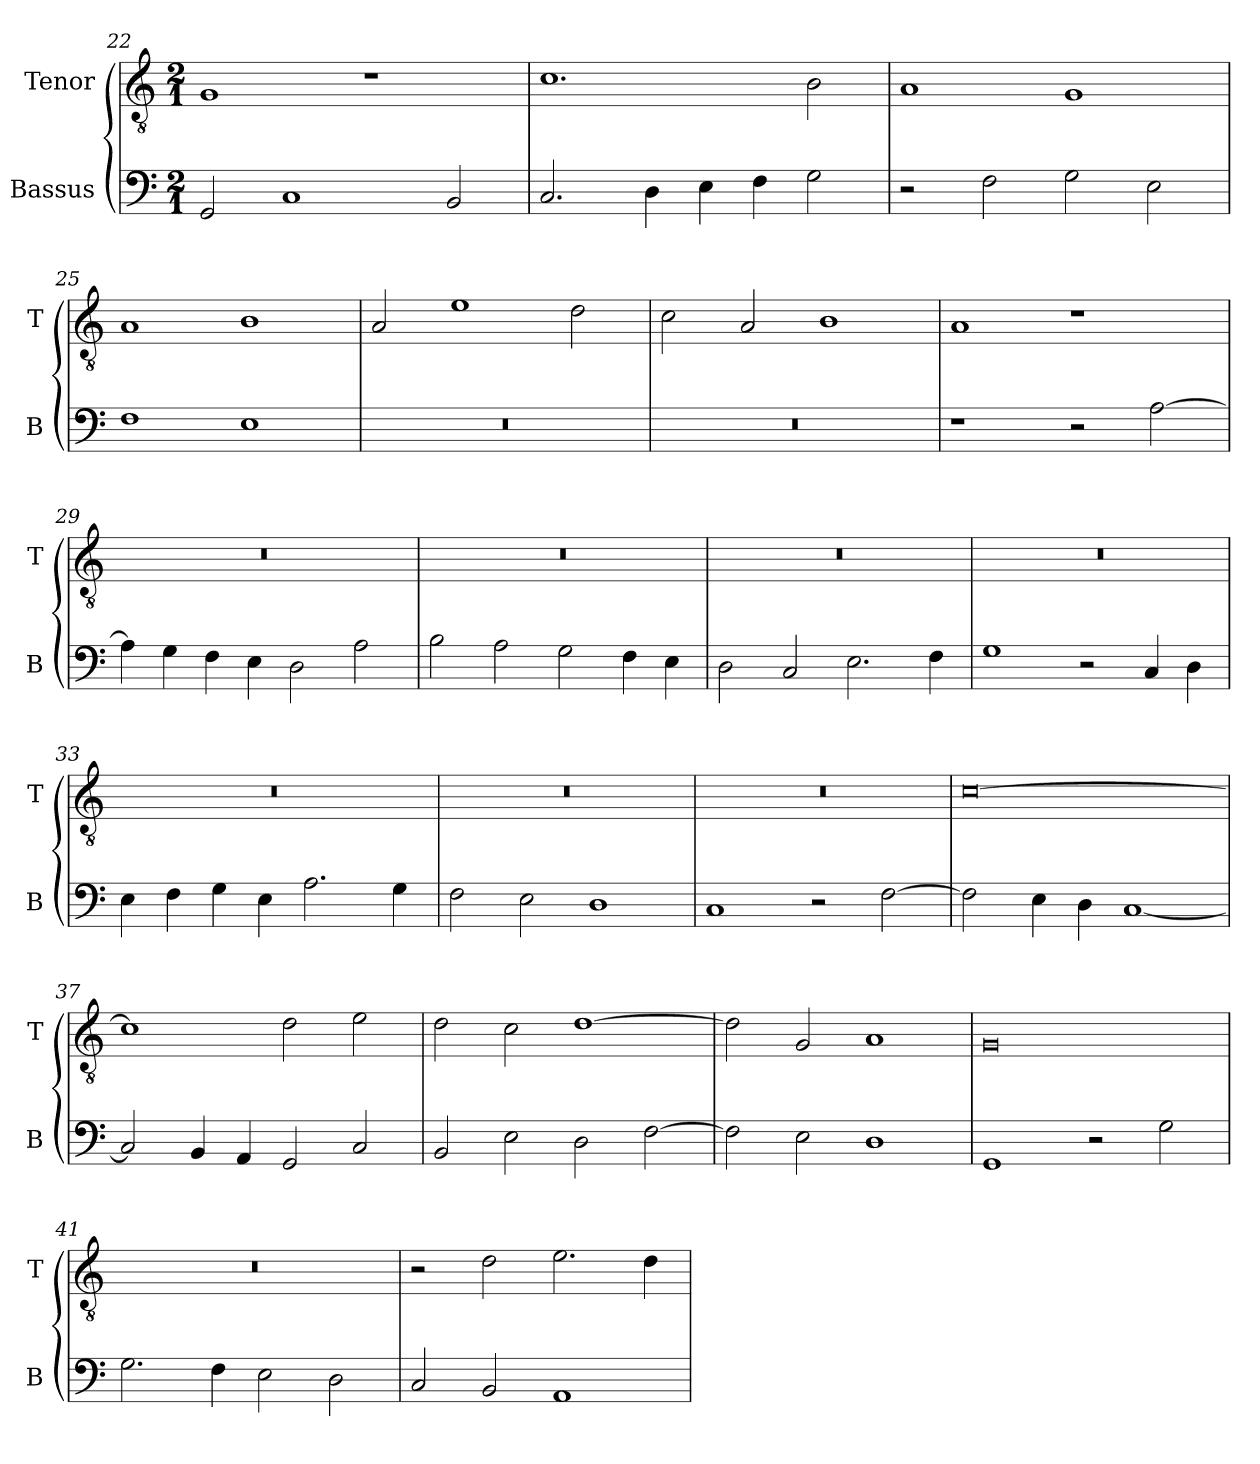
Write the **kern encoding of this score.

**kern	**kern
*part2	*part1
*staff2	*staff1
*I"Bassus	*I"Tenor
*I'B	*I'T
*clefF4	*clefGv2
*k[]	*k[]
*M2/1	*M2/1
=22	=22
2GG/	1G
1C	.
.	1r
2BB/	.
=23	=23
2.C/	1.c
4D\	.
4E\	.
4F\	.
2G\	2B\
=24	=24
2r	1A
2F\	.
2G\	1G
2E\	.
=25	=25
1F	1A
1E	1B
=26	=26
0r	2A/
.	1e
.	2d\
=27	=27
0r	2c\
.	2A/
.	1B
=28	=28
1r	1A
2r	1r
[2A\	.
=29	=29
4A\]	0r
4G\	.
4F\	.
4E\	.
2D\	.
2A\	.
=30	=30
2B\	0r
2A\	.
2G\	.
4F\	.
4E\	.
=31	=31
2D\	0r
2C/	.
2.E\	.
4F\	.
=32	=32
1G	0r
2r	.
4C/	.
4D\	.
=33	=33
4E\	0r
4F\	.
4G\	.
4E\	.
2.A\	.
4G\	.
=34	=34
2F\	0r
2E\	.
1D	.
=35	=35
1C	0r
2r	.
[2F\	.
=36	=36
2F\]	[0c
4E\	.
4D\	.
[1C	.
=37	=37
2C/]	1c]
4BB/	.
4AA/	.
2GG/	2d\
2C/	2e\
=38	=38
2BB/	2d\
2E\	2c\
2D\	[1d
[2F\	.
=39	=39
2F\]	2d\]
2E\	2G/
1D	1A
=40	=40
1GG	0G
2r	.
2G\	.
=41	=41
2.G\	0r
4F\	.
2E\	.
2D\	.
=42	=42
2C/	2r
2BB/	2d\
1AA	2.e\
.	4d\
=	=
*-	*-
